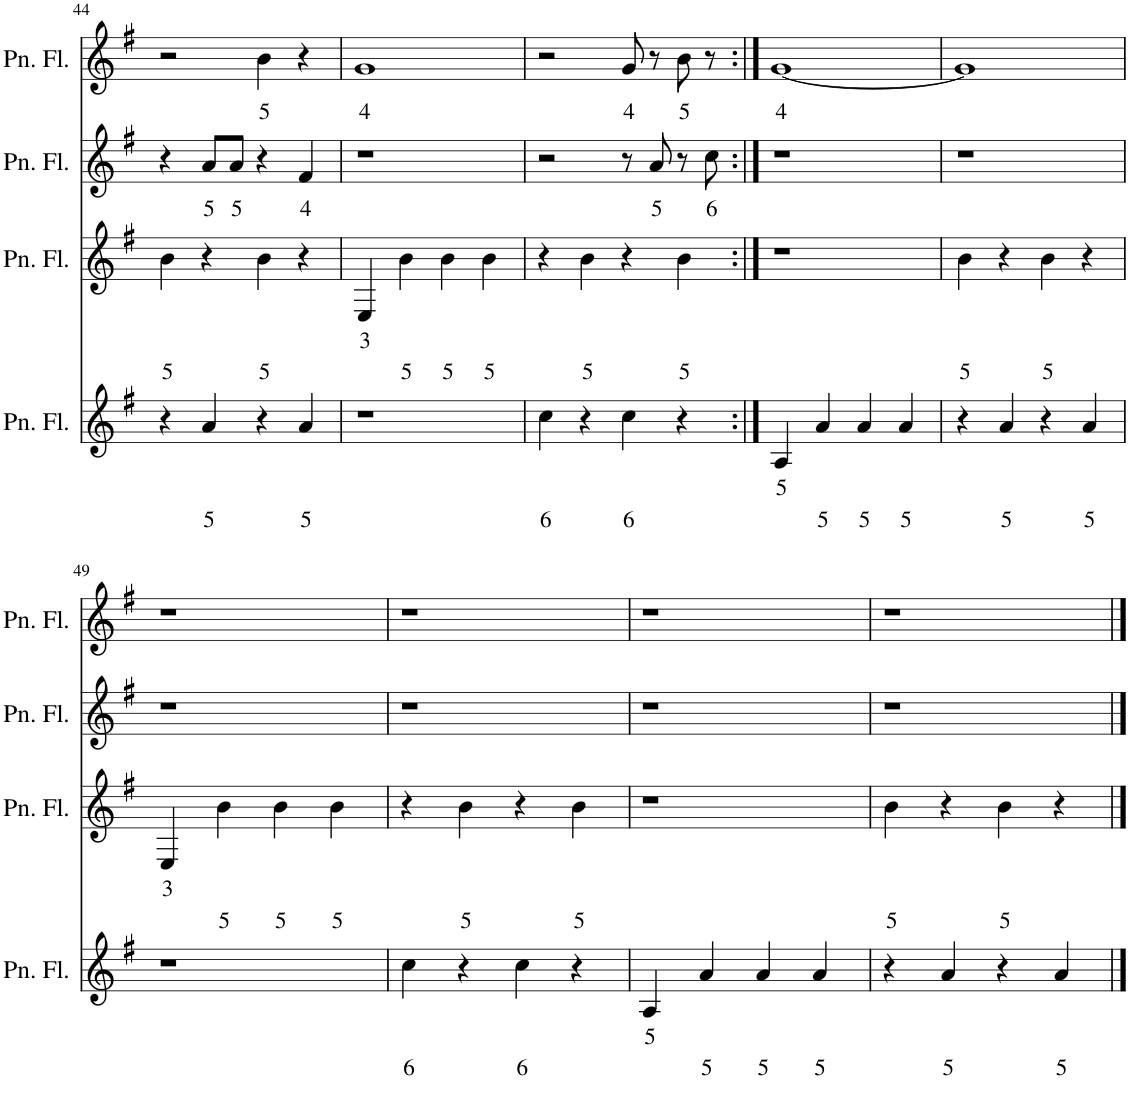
**kern	**text	**kern	**text	**kern	**text	**kern	**text
*part4	*part4	*part3	*part3	*part2	*part2	*part1	*part1
*staff4	*staff4	*staff3	*staff3	*staff2	*staff2	*staff1	*staff1
*I"Pan Flute	*	*I"Pan Flute	*	*I"Pan Flute	*	*I"Pan Flute	*
*I'Pn. Fl.	*	*I'Pn. Fl.	*	*I'Pn. Fl.	*	*I'Pn. Fl.	*
!!LO:PB:g=z
*clefG2	*	*clefG2	*	*clefG2	*	*clefG2	*
*k[f#]	*	*k[f#]	*	*k[f#]	*	*k[f#]	*
*M4/4	*	*M4/4	*	*M4/4	*	*M4/4	*
=44	=44	=44	=44	=44	=44	=44	=44
!	!	!	!LO:LY:b	!	!	!	!
4r	.	4b\	-5	4r	.	2r	.
!	!LO:LY:b	!	!	!	!LO:LY:b	!	!
4a/	-5	4r	.	8a/L	-5	.	.
!	!	!	!	!	!LO:LY:b	!	!
.	.	.	.	8a/J	-5	.	.
!	!	!	!LO:LY:b	!	!	!	!LO:LY:b
4r	.	4b\	5	4r	.	4b\	-5
!	!LO:LY:b	!	!	!	!LO:LY:b	!	!
4a/	5	4r	.	4f#/	-4	4r	.
=45	=45	=45	=45	=45	=45	=45	=45
!	!	!	!LO:LY:b	!	!	!	!LO:LY:b
1r	.	4E/	3	1r	.	1g	-4
!	!	!	!LO:LY:b	!	!	!	!
.	.	4b\	-5	.	.	.	.
!	!	!	!LO:LY:b	!	!	!	!
.	.	4b\	-5	.	.	.	.
!	!	!	!LO:LY:b	!	!	!	!
.	.	4b\	-5	.	.	.	.
=46	=46	=46	=46	=46	=46	=46	=46
!	!LO:LY:b	!	!	!	!	!	!
4cc\	-6	4r	.	2r	.	2r	.
!	!	!	!LO:LY:b	!	!	!	!
4r	.	4b\	-5	.	.	.	.
!	!LO:LY:b	!	!	!	!	!	!LO:LY:b
4cc\	-6	4r	.	8r	.	8g/	-4
!	!	!	!	!	!LO:LY:b	!	!
.	.	.	.	8a/	-5	8r	.
!	!	!	!LO:LY:b	!	!	!	!LO:LY:b
4r	.	4b\	-5	8r	.	8b\	-5
!	!	!	!	!	!LO:LY:b	!	!
.	.	.	.	8cc\	-6	8r	.
=47:|!	=47:|!	=47:|!	=47:|!	=47:|!	=47:|!	=47:|!	=47:|!
!	!LO:LY:b	!	!	!	!	!	!LO:LY:b
4A/	-5	1r	.	1r	.	[1g	-4
!	!LO:LY:b	!	!	!	!	!	!
4a/	-5	.	.	.	.	.	.
!	!LO:LY:b	!	!	!	!	!	!
4a/	-5	.	.	.	.	.	.
!	!LO:LY:b	!	!	!	!	!	!
4a/	-5	.	.	.	.	.	.
=48	=48	=48	=48	=48	=48	=48	=48
!	!	!	!LO:LY:b	!	!	!	!
4r	.	4b\	-5	1r	.	1g]	.
!	!LO:LY:b	!	!	!	!	!	!
4a/	-5	4r	.	.	.	.	.
!	!	!	!LO:LY:b	!	!	!	!
4r	.	4b\	5	.	.	.	.
!	!LO:LY:b	!	!	!	!	!	!
4a/	5	4r	.	.	.	.	.
!!LO:LB:g=z
=49	=49	=49	=49	=49	=49	=49	=49
!	!	!	!LO:LY:b	!	!	!	!
1r	.	4E/	3	1r	.	1r	.
!	!	!	!LO:LY:b	!	!	!	!
.	.	4b\	-5	.	.	.	.
!	!	!	!LO:LY:b	!	!	!	!
.	.	4b\	-5	.	.	.	.
!	!	!	!LO:LY:b	!	!	!	!
.	.	4b\	-5	.	.	.	.
=50	=50	=50	=50	=50	=50	=50	=50
!	!LO:LY:b	!	!	!	!	!	!
4cc\	-6	4r	.	1r	.	1r	.
!	!	!	!LO:LY:b	!	!	!	!
4r	.	4b\	-5	.	.	.	.
!	!LO:LY:b	!	!	!	!	!	!
4cc\	-6	4r	.	.	.	.	.
!	!	!	!LO:LY:b	!	!	!	!
4r	.	4b\	-5	.	.	.	.
=51	=51	=51	=51	=51	=51	=51	=51
!	!LO:LY:b	!	!	!	!	!	!
4A/	-5	1r	.	1r	.	1r	.
!	!LO:LY:b	!	!	!	!	!	!
4a/	-5	.	.	.	.	.	.
!	!LO:LY:b	!	!	!	!	!	!
4a/	-5	.	.	.	.	.	.
!	!LO:LY:b	!	!	!	!	!	!
4a/	-5	.	.	.	.	.	.
=52	=52	=52	=52	=52	=52	=52	=52
!	!	!	!LO:LY:b	!	!	!	!
4r	.	4b\	-5	1r	.	1r	.
!	!LO:LY:b	!	!	!	!	!	!
4a/	-5	4r	.	.	.	.	.
!	!	!	!LO:LY:b	!	!	!	!
4r	.	4b\	5	.	.	.	.
!	!LO:LY:b	!	!	!	!	!	!
4a/	5	4r	.	.	.	.	.
==	==	==	==	==	==	==	==
*-	*-	*-	*-	*-	*-	*-	*-
